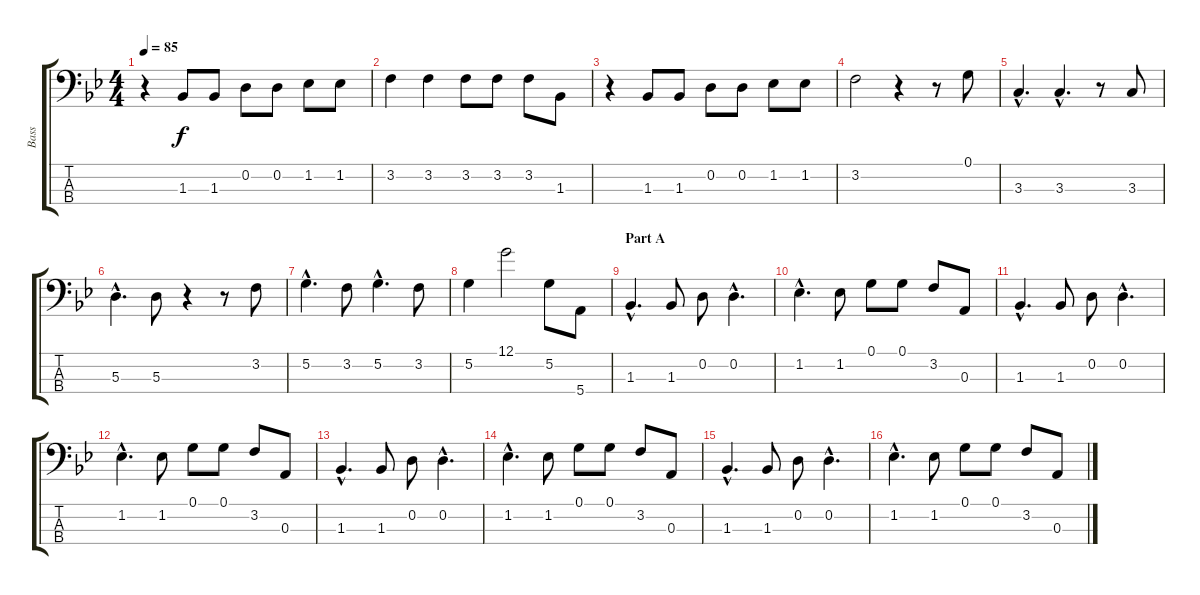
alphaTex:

\track ("Bass" "Bass") {instrument acousticbass}
\staff {score tabs}
\tuning (G2 D2 A1 E1) {hide}
\ts (4 4)
\tempo 85
\clef f4
\ks gminor
r.4{dy f} 1.3.8 1.3.8 0.2.8 0.2.8 1.2.8 1.2.8 |
3.2.4 3.2.4 3.2.8 3.2.8 3.2.8 1.3.8 |
r.4 1.3.8 1.3.8 0.2.8 0.2.8 1.2.8 1.2.8 |
3.2.2 r.4 r.8 0.1.8 |
3.3{hac}.4{d} 3.3{hac}.4{d} r.8 3.3.8 |
5.3{hac}.4{d} 5.3.8 r.4 r.8 3.2.8 |
5.2{hac}.4{d} 3.2.8 5.2{hac}.4{d} 3.2.8 |
5.2.4 12.1.2 5.2.8 5.4.8 |
\section ("" "Part A")
1.3{hac}.4{d} 1.3.8 0.2.8 0.2{hac}.4{d} |
1.2{hac}.4{d} 1.2.8 0.1.8 0.1.8 3.2.8 0.3.8 |
1.3{hac}.4{d} 1.3.8 0.2.8 0.2{hac}.4{d} |
1.2{hac}.4{d} 1.2.8 0.1.8 0.1.8 3.2.8 0.3.8 |
1.3{hac}.4{d} 1.3.8 0.2.8 0.2{hac}.4{d} |
1.2{hac}.4{d} 1.2.8 0.1.8 0.1.8 3.2.8 0.3.8 |
1.3{hac}.4{d} 1.3.8 0.2.8 0.2{hac}.4{d} |
1.2{hac}.4{d} 1.2.8 0.1.8 0.1.8 3.2.8 0.3.8
